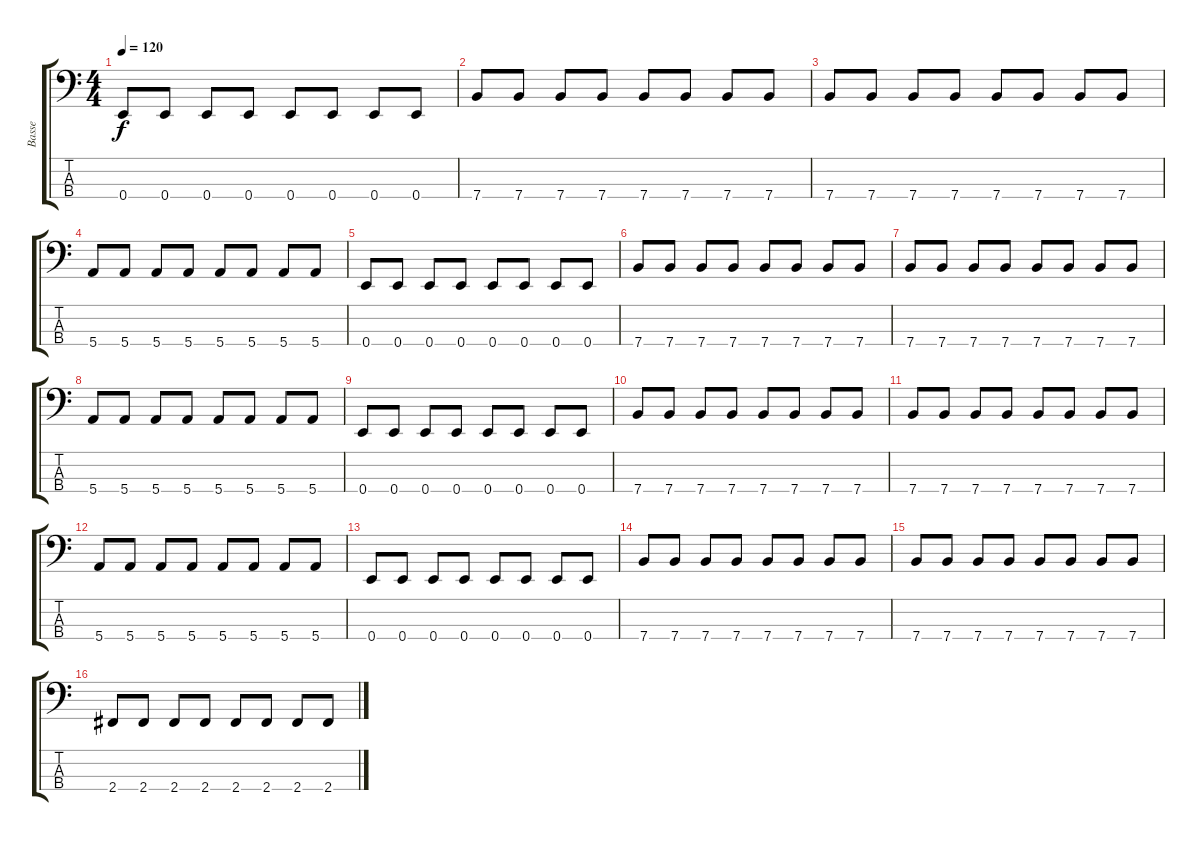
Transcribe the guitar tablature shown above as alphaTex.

\track ("Basse" "Basse") {instrument electricbasspick}
\staff {score tabs}
\tuning (G2 D2 A1 E1) {hide}
\ts (4 4)
\tempo 120
\clef f4
\ks c
0.4.8{dy f} 0.4.8 0.4.8 0.4.8 0.4.8 0.4.8 0.4.8 0.4.8 |
7.4.8 7.4.8 7.4.8 7.4.8 7.4.8 7.4.8 7.4.8 7.4.8 |
7.4.8 7.4.8 7.4.8 7.4.8 7.4.8 7.4.8 7.4.8 7.4.8 |
5.4.8 5.4.8 5.4.8 5.4.8 5.4.8 5.4.8 5.4.8 5.4.8 |
0.4.8 0.4.8 0.4.8 0.4.8 0.4.8 0.4.8 0.4.8 0.4.8 |
7.4.8 7.4.8 7.4.8 7.4.8 7.4.8 7.4.8 7.4.8 7.4.8 |
7.4.8 7.4.8 7.4.8 7.4.8 7.4.8 7.4.8 7.4.8 7.4.8 |
5.4.8 5.4.8 5.4.8 5.4.8 5.4.8 5.4.8 5.4.8 5.4.8 |
0.4.8 0.4.8 0.4.8 0.4.8 0.4.8 0.4.8 0.4.8 0.4.8 |
7.4.8 7.4.8 7.4.8 7.4.8 7.4.8 7.4.8 7.4.8 7.4.8 |
7.4.8 7.4.8 7.4.8 7.4.8 7.4.8 7.4.8 7.4.8 7.4.8 |
5.4.8 5.4.8 5.4.8 5.4.8 5.4.8 5.4.8 5.4.8 5.4.8 |
0.4.8 0.4.8 0.4.8 0.4.8 0.4.8 0.4.8 0.4.8 0.4.8 |
7.4.8 7.4.8 7.4.8 7.4.8 7.4.8 7.4.8 7.4.8 7.4.8 |
7.4.8 7.4.8 7.4.8 7.4.8 7.4.8 7.4.8 7.4.8 7.4.8 |
2.4.8 2.4.8 2.4.8 2.4.8 2.4.8 2.4.8 2.4.8 2.4.8
